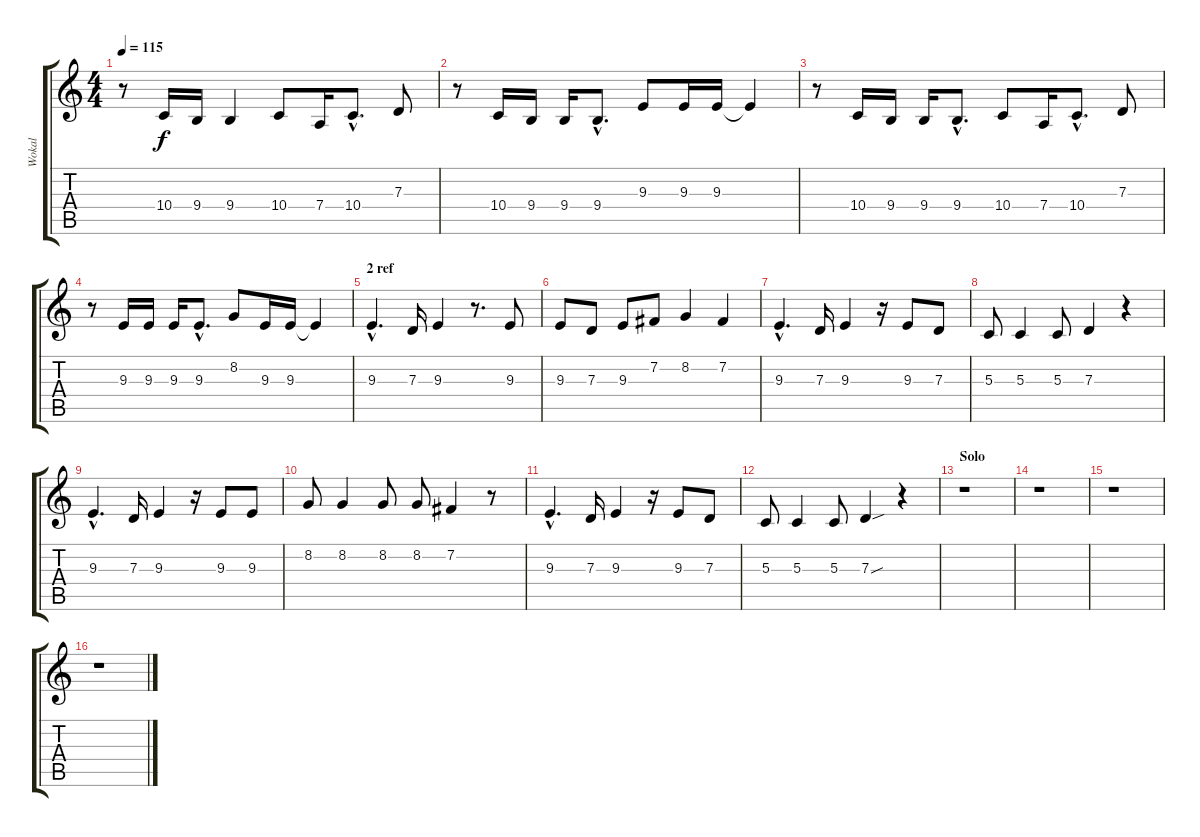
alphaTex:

\track ("Wokal" "Wokal") {instrument lead1square}
\staff {score tabs}
\tuning (E4 B3 G3 D3 A2 E2) {hide}
\ts (4 4)
\tempo 115
\clef g2
\ks c
r.8{dy f} 10.4.16 9.4.16 9.4.4 10.4.8 7.4.16 10.4{hac}.8{d} 7.3.8 |
r.8 10.4.16 9.4.16 9.4.16 9.4{hac}.8{d} 9.3.8 9.3.16 9.3.16 9.3{t}.4 |
r.8 10.4.16 9.4.16 9.4.16 9.4{hac}.8{d} 10.4.8 7.4.16 10.4{hac}.8{d} 7.3.8 |
r.8 9.3.16 9.3.16 9.3.16 9.3{hac}.8{d} 8.2.8 9.3.16 9.3.16 9.3{t}.4 |
\section ("" "2 ref")
9.3{hac}.4{d} 7.3.16 9.3.4 r.8{d} 9.3.8 |
9.3.8 7.3.8 9.3.8 7.2.8 8.2.4 7.2.4 |
9.3{hac}.4{d} 7.3.16 9.3.4 r.16 9.3.8 7.3.8 |
5.3.8 5.3.4 5.3.8 7.3.4 r.4 |
9.3{hac}.4{d} 7.3.16 9.3.4 r.16 9.3.8 9.3.8 |
8.2.8 8.2.4 8.2.8 8.2.8 7.2.4 r.8 |
9.3{hac}.4{d} 7.3.16 9.3.4 r.16 9.3.8 7.3.8 |
5.3.8 5.3.4 5.3.8 7.3{sou}.4 r.4 |
\section ("" "Solo")
r.1 |
r.1 |
r.1 |
r.1
